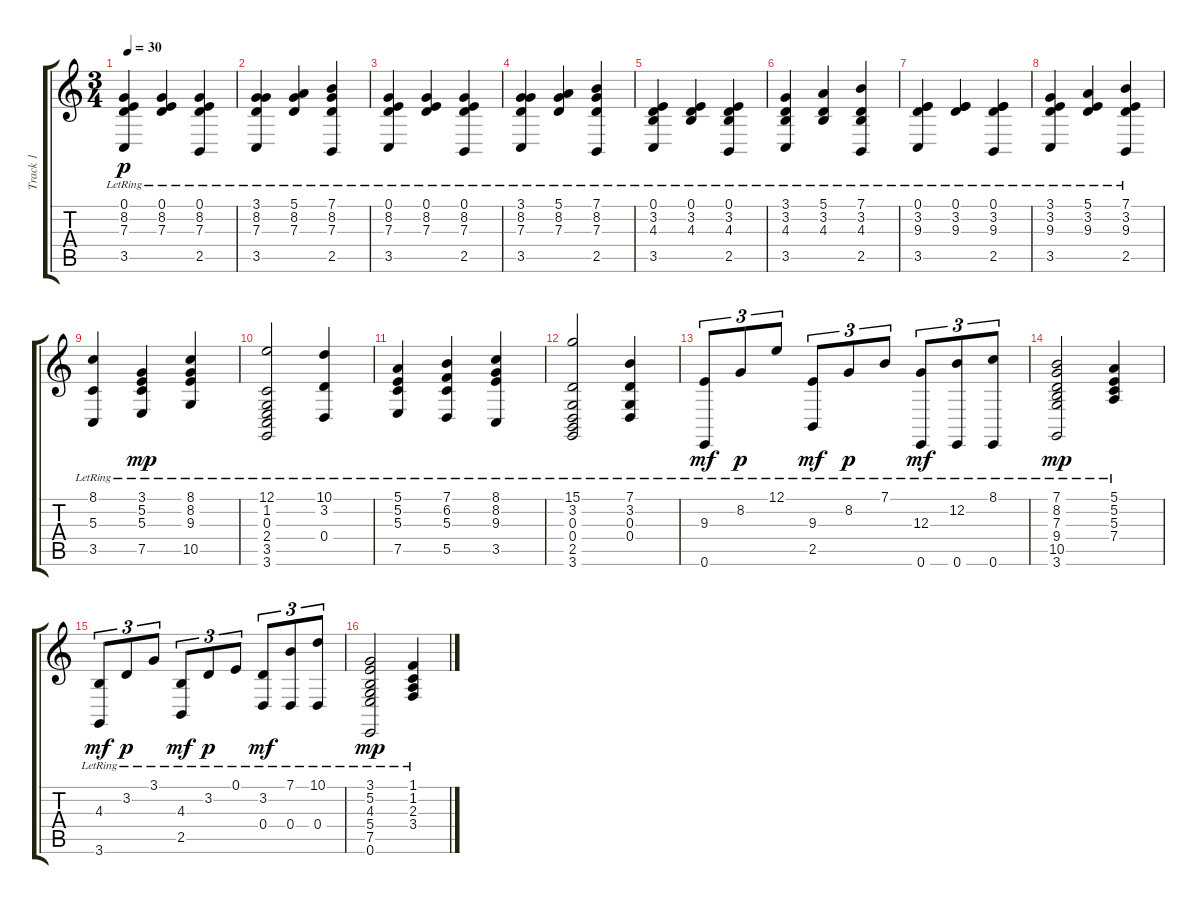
\track ("Track 1" "Track 1") {instrument acousticgrandpiano}
\staff {score tabs}
\tuning (E4 B3 G3 D3 A2 E2) {hide}
\ts (3 4)
\tempo 30
\clef g2
\ks c
(0.1{lr} 8.2{lr} 7.3{lr} 3.5{lr}).4{dy p} (0.1{lr} 8.2{lr} 7.3{lr}).4 (0.1{lr} 8.2{lr} 7.3{lr} 2.5{lr}).4 |
(3.1{lr} 8.2{lr} 7.3{lr} 3.5{lr}).4 (5.1{lr} 8.2{lr} 7.3{lr}).4 (7.1{lr} 8.2{lr} 7.3{lr} 2.5{lr}).4 |
(0.1{lr} 8.2{lr} 7.3{lr} 3.5{lr}).4 (0.1{lr} 8.2{lr} 7.3{lr}).4 (0.1{lr} 8.2{lr} 7.3{lr} 2.5{lr}).4 |
(3.1{lr} 8.2{lr} 7.3{lr} 3.5{lr}).4 (5.1{lr} 8.2{lr} 7.3{lr}).4 (7.1{lr} 8.2{lr} 7.3{lr} 2.5{lr}).4 |
(0.1{lr} 3.2{lr} 4.3{lr} 3.5{lr}).4 (0.1{lr} 3.2{lr} 4.3{lr}).4 (0.1{lr} 3.2{lr} 4.3{lr} 2.5{lr}).4 |
(3.1{lr} 3.2{lr} 4.3{lr} 3.5{lr}).4 (5.1{lr} 3.2{lr} 4.3{lr}).4 (7.1{lr} 3.2{lr} 4.3{lr} 2.5{lr}).4 |
(0.1{lr} 3.2{lr} 9.3{lr} 3.5{lr}).4 (0.1{lr} 3.2{lr} 9.3{lr}).4 (0.1{lr} 3.2{lr} 9.3{lr} 2.5{lr}).4 |
(3.1{lr} 3.2{lr} 9.3{lr} 3.5{lr}).4 (5.1{lr} 3.2{lr} 9.3{lr}).4 (7.1{lr} 3.2{lr} 9.3{lr} 2.5{lr}).4 |
(8.1{lr} 5.3{lr} 3.5{lr}).4 (3.1{lr} 5.2{lr} 5.3{lr} 7.5{lr}).4{dy mp} (8.1{lr} 8.2{lr} 9.3{lr} 10.5{lr}).4 |
(12.1{lr} 1.2{lr} 0.3{lr} 2.4{lr} 3.5{lr} 3.6{lr}).2 (10.1{lr} 3.2{lr} 0.4{lr}).4 |
(5.1{lr} 5.2{lr} 5.3{lr} 7.5{lr}).4 (7.1{lr} 6.2{lr} 5.3{lr} 5.5{lr}).4 (8.1{lr} 8.2{lr} 9.3{lr} 3.5{lr}).4 |
(15.1{lr} 3.2{lr} 0.3{lr} 0.4{lr} 2.5{lr} 3.6{lr}).2 (7.1{lr} 3.2{lr} 0.3{lr} 0.4{lr}).4 |
(9.3{lr} 0.6{lr}).8{tu (3 2) dy mf} 8.2{lr}.8{tu (3 2) dy p} 12.1{lr}.8{tu (3 2)} (9.3{lr} 2.5{lr}).8{tu (3 2) dy mf} 8.2{lr}.8{tu (3 2) dy p} 7.1{lr}.8{tu (3 2)} (12.3{lr} 0.6{lr}).8{tu (3 2) dy mf} (12.2{lr} 0.6{lr}).8{tu (3 2)} (8.1{lr} 0.6{lr}).8{tu (3 2)} |
(7.1{lr} 8.2{lr} 7.3{lr} 9.4{lr} 10.5{lr} 3.6{lr}).2{dy mp} (5.1{lr} 5.2{lr} 5.3{lr} 7.4{lr}).4 |
(4.3{lr} 3.6{lr}).8{tu (3 2) dy mf} 3.2{lr}.8{tu (3 2) dy p} 3.1{lr}.8{tu (3 2)} (4.3{lr} 2.5{lr}).8{tu (3 2) dy mf} 3.2{lr}.8{tu (3 2) dy p} 0.1{lr}.8{tu (3 2)} (3.2{lr} 0.4{lr}).8{tu (3 2) dy mf} (7.1{lr} 0.4{lr}).8{tu (3 2)} (10.1{lr} 0.4{lr}).8{tu (3 2)} |
(3.1{lr} 5.2{lr} 4.3{lr} 5.4{lr} 7.5{lr} 0.6{lr}).2{dy mp} (1.1{lr} 1.2{lr} 2.3{lr} 3.4{lr}).4
